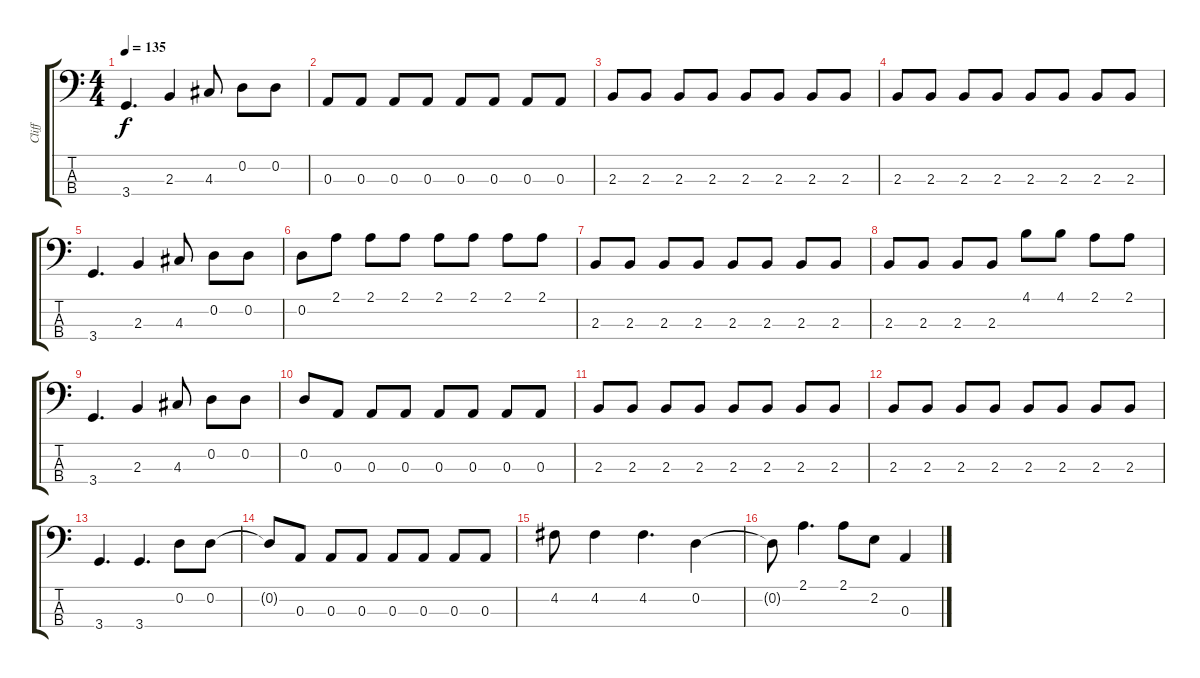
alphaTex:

\track ("Cliff" "Cliff") {instrument electricbasspick}
\staff {score tabs}
\tuning (G2 D2 A1 E1) {hide}
\ts (4 4)
\tempo 135
\clef f4
\ks c
3.4.4{d dy f} 2.3.4 4.3.8 0.2.8 0.2.8 |
0.3.8 0.3.8 0.3.8 0.3.8 0.3.8 0.3.8 0.3.8 0.3.8 |
2.3.8 2.3.8 2.3.8 2.3.8 2.3.8 2.3.8 2.3.8 2.3.8 |
2.3.8 2.3.8 2.3.8 2.3.8 2.3.8 2.3.8 2.3.8 2.3.8 |
3.4.4{d} 2.3.4 4.3.8 0.2.8 0.2.8 |
0.2.8 2.1.8 2.1.8 2.1.8 2.1.8 2.1.8 2.1.8 2.1.8 |
2.3.8 2.3.8 2.3.8 2.3.8 2.3.8 2.3.8 2.3.8 2.3.8 |
2.3.8 2.3.8 2.3.8 2.3.8 4.1.8 4.1.8 2.1.8 2.1.8 |
3.4.4{d} 2.3.4 4.3.8 0.2.8 0.2.8 |
0.2.8 0.3.8 0.3.8 0.3.8 0.3.8 0.3.8 0.3.8 0.3.8 |
2.3.8 2.3.8 2.3.8 2.3.8 2.3.8 2.3.8 2.3.8 2.3.8 |
2.3.8 2.3.8 2.3.8 2.3.8 2.3.8 2.3.8 2.3.8 2.3.8 |
3.4.4{d} 3.4.4{d} 0.2.8 0.2.8 |
0.2{t}.8 0.3.8 0.3.8 0.3.8 0.3.8 0.3.8 0.3.8 0.3.8 |
4.2.8 4.2.4 4.2.4{d} 0.2.4 |
0.2{t}.8 2.1.4{d} 2.1.8 2.2.8 0.3.4
